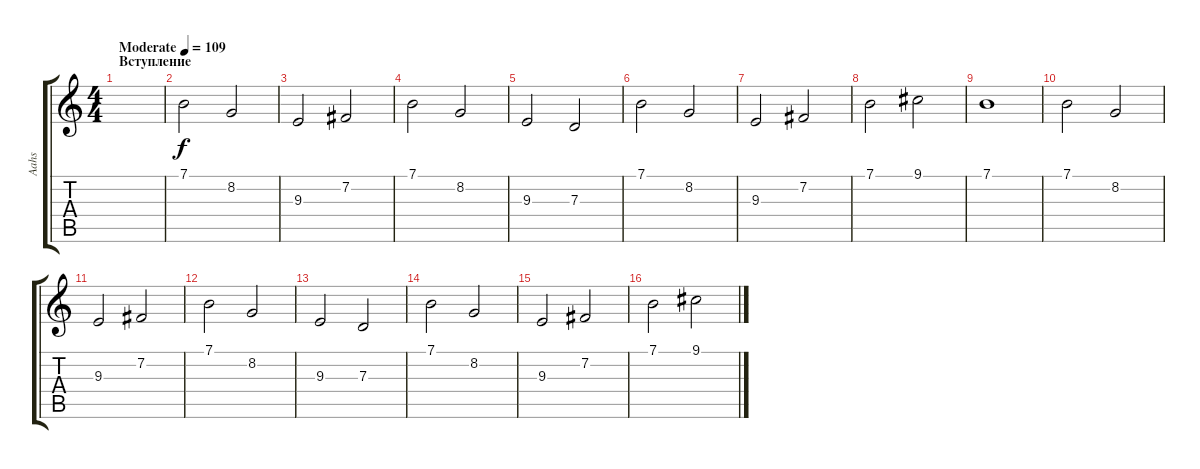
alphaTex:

\track ("Aahs" "Aahs") {instrument choiraahs}
\staff {score tabs}
\tuning (E4 B3 G3 D3 A2 E2) {hide}
\ts (4 4)
\section ("" "Вступление")
\tempo (109 "Moderate")
\clef g2
\ks c
|
7.1.2 8.2.2 |
9.3.2 7.2.2 |
7.1.2 8.2.2 |
9.3.2 7.3.2 |
7.1.2 8.2.2 |
9.3.2 7.2.2 |
7.1.2 9.1.2 |
7.1.1 |
7.1.2 8.2.2 |
9.3.2 7.2.2 |
7.1.2 8.2.2 |
9.3.2 7.3.2 |
7.1.2 8.2.2 |
9.3.2 7.2.2 |
7.1.2 9.1.2
